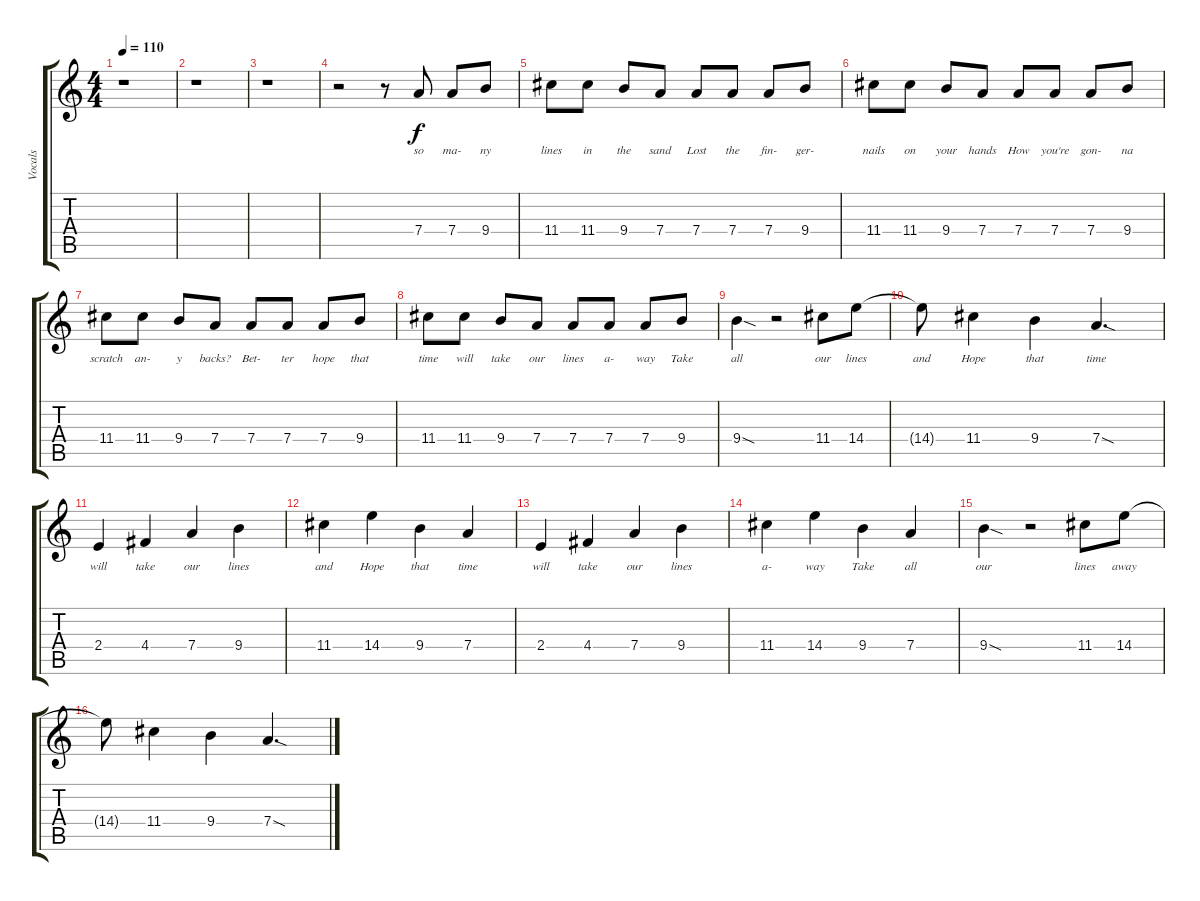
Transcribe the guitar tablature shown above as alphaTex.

\track ("Vocals" "Vocals") {instrument distortionguitar}
\staff {score tabs}
\tuning (E4 B3 G3 D3 A2 E2) {hide}
\ts (4 4)
\tempo 110
\clef g2
\ks c
r.1{dy f} |
r.1 |
r.1 |
r.2 r.8 7.4.8{lyrics (0 "so") lyrics (1 "") lyrics (2 "") lyrics (3 "") lyrics (4 "")} 7.4.8{lyrics (0 "ma-") lyrics (1 "") lyrics (2 "") lyrics (3 "") lyrics (4 "")} 9.4.8{lyrics (0 "ny") lyrics (1 "") lyrics (2 "") lyrics (3 "") lyrics (4 "")} |
11.4.8{lyrics (0 "lines") lyrics (1 "") lyrics (2 "") lyrics (3 "") lyrics (4 "")} 11.4.8{lyrics (0 "in") lyrics (1 "") lyrics (2 "") lyrics (3 "") lyrics (4 "")} 9.4.8{lyrics (0 "the") lyrics (1 "") lyrics (2 "") lyrics (3 "") lyrics (4 "")} 7.4.8{lyrics (0 "sand") lyrics (1 "") lyrics (2 "") lyrics (3 "") lyrics (4 "")} 7.4.8{lyrics (0 "Lost") lyrics (1 "") lyrics (2 "") lyrics (3 "") lyrics (4 "")} 7.4.8{lyrics (0 "the") lyrics (1 "") lyrics (2 "") lyrics (3 "") lyrics (4 "")} 7.4.8{lyrics (0 "fin-") lyrics (1 "") lyrics (2 "") lyrics (3 "") lyrics (4 "")} 9.4.8{lyrics (0 "ger-") lyrics (1 "") lyrics (2 "") lyrics (3 "") lyrics (4 "")} |
11.4.8{lyrics (0 "nails") lyrics (1 "") lyrics (2 "") lyrics (3 "") lyrics (4 "")} 11.4.8{lyrics (0 "on") lyrics (1 "") lyrics (2 "") lyrics (3 "") lyrics (4 "")} 9.4.8{lyrics (0 "your") lyrics (1 "") lyrics (2 "") lyrics (3 "") lyrics (4 "")} 7.4.8{lyrics (0 "hands") lyrics (1 "") lyrics (2 "") lyrics (3 "") lyrics (4 "")} 7.4.8{lyrics (0 "How") lyrics (1 "") lyrics (2 "") lyrics (3 "") lyrics (4 "")} 7.4.8{lyrics (0 "you're") lyrics (1 "") lyrics (2 "") lyrics (3 "") lyrics (4 "")} 7.4.8{lyrics (0 "gon-") lyrics (1 "") lyrics (2 "") lyrics (3 "") lyrics (4 "")} 9.4.8{lyrics (0 "na") lyrics (1 "") lyrics (2 "") lyrics (3 "") lyrics (4 "")} |
11.4.8{lyrics (0 "scratch") lyrics (1 "") lyrics (2 "") lyrics (3 "") lyrics (4 "")} 11.4.8{lyrics (0 "an-") lyrics (1 "") lyrics (2 "") lyrics (3 "") lyrics (4 "")} 9.4.8{lyrics (0 "y") lyrics (1 "") lyrics (2 "") lyrics (3 "") lyrics (4 "")} 7.4.8{lyrics (0 "backs?") lyrics (1 "") lyrics (2 "") lyrics (3 "") lyrics (4 "")} 7.4.8{lyrics (0 "Bet-") lyrics (1 "") lyrics (2 "") lyrics (3 "") lyrics (4 "")} 7.4.8{lyrics (0 "ter") lyrics (1 "") lyrics (2 "") lyrics (3 "") lyrics (4 "")} 7.4.8{lyrics (0 "hope") lyrics (1 "") lyrics (2 "") lyrics (3 "") lyrics (4 "")} 9.4.8{lyrics (0 "that") lyrics (1 "") lyrics (2 "") lyrics (3 "") lyrics (4 "")} |
11.4.8{lyrics (0 "time") lyrics (1 "") lyrics (2 "") lyrics (3 "") lyrics (4 "")} 11.4.8{lyrics (0 "will") lyrics (1 "") lyrics (2 "") lyrics (3 "") lyrics (4 "")} 9.4.8{lyrics (0 "take") lyrics (1 "") lyrics (2 "") lyrics (3 "") lyrics (4 "")} 7.4.8{lyrics (0 "our") lyrics (1 "") lyrics (2 "") lyrics (3 "") lyrics (4 "")} 7.4.8{lyrics (0 "lines") lyrics (1 "") lyrics (2 "") lyrics (3 "") lyrics (4 "")} 7.4.8{lyrics (0 "a-") lyrics (1 "") lyrics (2 "") lyrics (3 "") lyrics (4 "")} 7.4.8{lyrics (0 "way") lyrics (1 "") lyrics (2 "") lyrics (3 "") lyrics (4 "")} 9.4.8{lyrics (0 "Take") lyrics (1 "") lyrics (2 "") lyrics (3 "") lyrics (4 "")} |
9.4{sod}.4{lyrics (0 "all") lyrics (1 "") lyrics (2 "") lyrics (3 "") lyrics (4 "")} r.2 11.4.8{lyrics (0 "our") lyrics (1 "") lyrics (2 "") lyrics (3 "") lyrics (4 "")} 14.4.8{lyrics (0 "lines") lyrics (1 "") lyrics (2 "") lyrics (3 "") lyrics (4 "")} |
14.4{t}.8{lyrics (0 "and") lyrics (1 "") lyrics (2 "") lyrics (3 "") lyrics (4 "")} 11.4.4{lyrics (0 "Hope") lyrics (1 "") lyrics (2 "") lyrics (3 "") lyrics (4 "")} 9.4.4{lyrics (0 "that") lyrics (1 "") lyrics (2 "") lyrics (3 "") lyrics (4 "")} 7.4{sod}.4{d lyrics (0 "time") lyrics (1 "") lyrics (2 "") lyrics (3 "") lyrics (4 "")} |
2.4.4{lyrics (0 "will") lyrics (1 "") lyrics (2 "") lyrics (3 "") lyrics (4 "")} 4.4.4{lyrics (0 "take") lyrics (1 "") lyrics (2 "") lyrics (3 "") lyrics (4 "")} 7.4.4{lyrics (0 "our") lyrics (1 "") lyrics (2 "") lyrics (3 "") lyrics (4 "")} 9.4.4{lyrics (0 "lines") lyrics (1 "") lyrics (2 "") lyrics (3 "") lyrics (4 "")} |
11.4.4{lyrics (0 "and") lyrics (1 "") lyrics (2 "") lyrics (3 "") lyrics (4 "")} 14.4.4{lyrics (0 "Hope") lyrics (1 "") lyrics (2 "") lyrics (3 "") lyrics (4 "")} 9.4.4{lyrics (0 "that") lyrics (1 "") lyrics (2 "") lyrics (3 "") lyrics (4 "")} 7.4.4{lyrics (0 "time") lyrics (1 "") lyrics (2 "") lyrics (3 "") lyrics (4 "")} |
2.4.4{lyrics (0 "will") lyrics (1 "") lyrics (2 "") lyrics (3 "") lyrics (4 "")} 4.4.4{lyrics (0 "take") lyrics (1 "") lyrics (2 "") lyrics (3 "") lyrics (4 "")} 7.4.4{lyrics (0 "our") lyrics (1 "") lyrics (2 "") lyrics (3 "") lyrics (4 "")} 9.4.4{lyrics (0 "lines") lyrics (1 "") lyrics (2 "") lyrics (3 "") lyrics (4 "")} |
11.4.4{lyrics (0 "a-") lyrics (1 "") lyrics (2 "") lyrics (3 "") lyrics (4 "")} 14.4.4{lyrics (0 "way") lyrics (1 "") lyrics (2 "") lyrics (3 "") lyrics (4 "")} 9.4.4{lyrics (0 "Take") lyrics (1 "") lyrics (2 "") lyrics (3 "") lyrics (4 "")} 7.4.4{lyrics (0 "all") lyrics (1 "") lyrics (2 "") lyrics (3 "") lyrics (4 "")} |
9.4{sod}.4{lyrics (0 "our") lyrics (1 "") lyrics (2 "") lyrics (3 "") lyrics (4 "")} r.2 11.4.8{lyrics (0 "lines") lyrics (1 "") lyrics (2 "") lyrics (3 "") lyrics (4 "")} 14.4.8{lyrics (0 "away") lyrics (1 "") lyrics (2 "") lyrics (3 "") lyrics (4 "")} |
14.4{t}.8 11.4.4 9.4.4 7.4{sod}.4{d}
